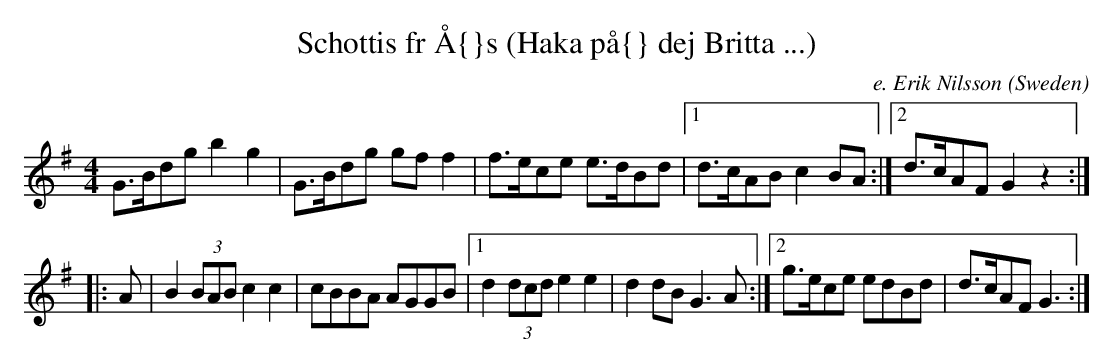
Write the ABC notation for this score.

X:1
T:Schottis fr \AA{}s (Haka p\aa{} dej Britta ...)
O:Sweden
M:4/4
C:e. Erik Nilsson
K:G
G>Bdg b2g2 | G>Bdg gff2 |\
f>ece e>dBd |1 d>cAB c2BA :|2 d>cAF G2z2 :|
|:A|\
B2(3BAB c2c2 | cBBA AGGB |1 \
d2 (3dcd e2e2 | d2dB G3A :|2 \
g>ece edBd | d>cAF G3 :|
